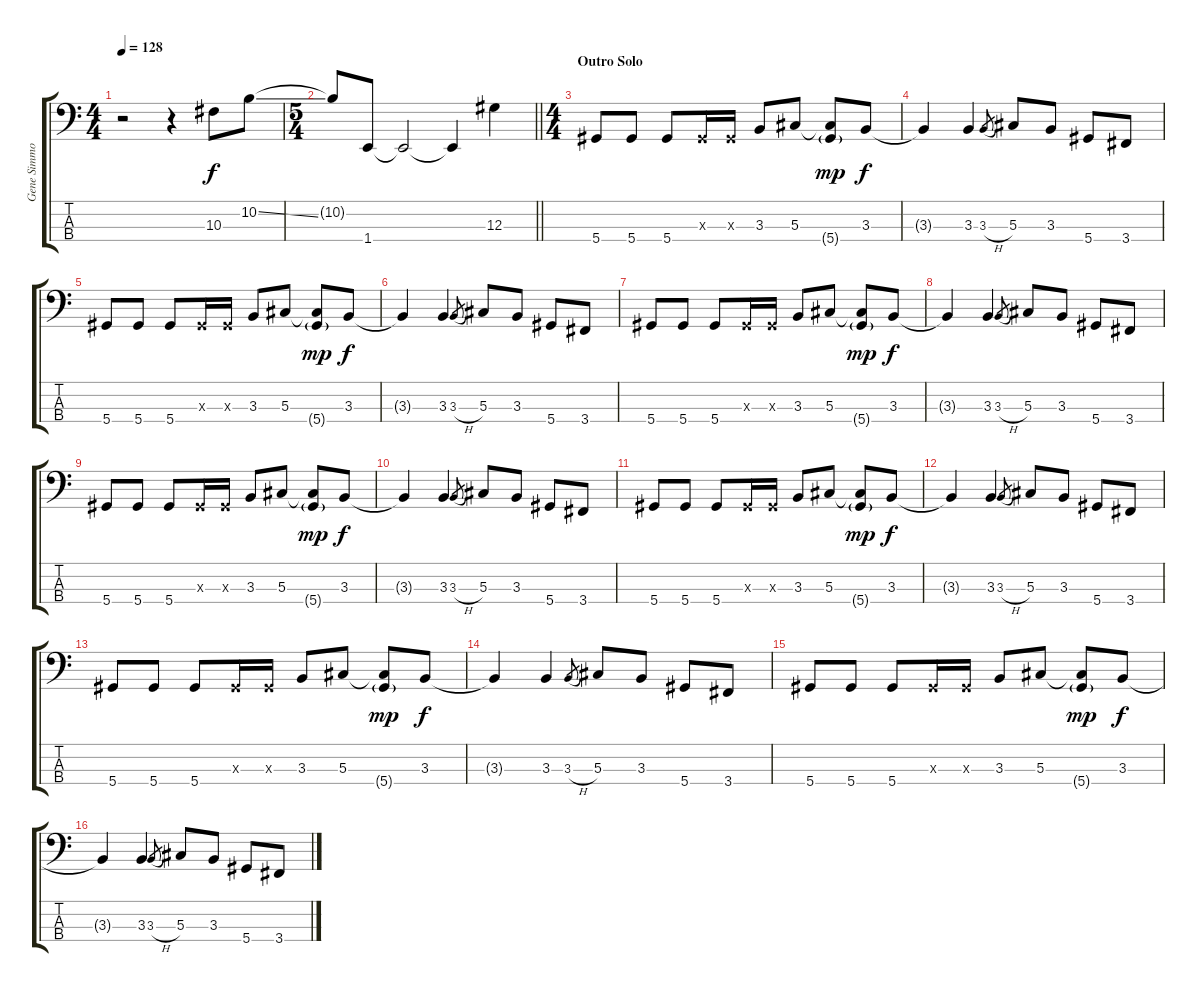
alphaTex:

\track ("Gene Simmons" "Gene Simmo") {instrument electricbasspick}
\staff {score tabs}
\tuning (Gb2 Db2 Ab1 Eb1) {hide}
\ts (4 4)
\tempo 128
\clef f4
\ks c
r.2{dy f} r.4 10.3.8 10.2{ss}.8 |
\ts (5 4)
\barLineRight lightlight
10.2{t}.8 1.4.8 1.4{t}.2 1.4{t}.4 12.3.4 |
\ts (4 4)
\section ("" "Outro Solo")
5.4.8 5.4.8 5.4.8 0.3{x}.16 0.3{x}.16 3.3.8 5.3.8 (5.3{t} 5.4{g}).8{dy mp} 3.3.8{dy f} |
3.3{t}.4 3.3.4 3.3{h}.8{gr} 5.3.8 3.3.8 5.4.8 3.4.8 |
5.4.8 5.4.8 5.4.8 0.3{x}.16 0.3{x}.16 3.3.8 5.3.8 (5.3{t} 5.4{g}).8{dy mp} 3.3.8{dy f} |
3.3{t}.4 3.3.4 3.3{h}.8{gr} 5.3.8 3.3.8 5.4.8 3.4.8 |
5.4.8 5.4.8 5.4.8 0.3{x}.16 0.3{x}.16 3.3.8 5.3.8 (5.3{t} 5.4{g}).8{dy mp} 3.3.8{dy f} |
3.3{t}.4 3.3.4 3.3{h}.8{gr} 5.3.8 3.3.8 5.4.8 3.4.8 |
5.4.8 5.4.8 5.4.8 0.3{x}.16 0.3{x}.16 3.3.8 5.3.8 (5.3{t} 5.4{g}).8{dy mp} 3.3.8{dy f} |
3.3{t}.4 3.3.4 3.3{h}.8{gr} 5.3.8 3.3.8 5.4.8 3.4.8 |
5.4.8 5.4.8 5.4.8 0.3{x}.16 0.3{x}.16 3.3.8 5.3.8 (5.3{t} 5.4{g}).8{dy mp} 3.3.8{dy f} |
3.3{t}.4 3.3.4 3.3{h}.8{gr} 5.3.8 3.3.8 5.4.8 3.4.8 |
5.4.8 5.4.8 5.4.8 0.3{x}.16 0.3{x}.16 3.3.8 5.3.8 (5.3{t} 5.4{g}).8{dy mp} 3.3.8{dy f} |
3.3{t}.4 3.3.4 3.3{h}.8{gr} 5.3.8 3.3.8 5.4.8 3.4.8 |
5.4.8 5.4.8 5.4.8 0.3{x}.16 0.3{x}.16 3.3.8 5.3.8 (5.3{t} 5.4{g}).8{dy mp} 3.3.8{dy f} |
3.3{t}.4 3.3.4 3.3{h}.8{gr} 5.3.8 3.3.8 5.4.8 3.4.8
